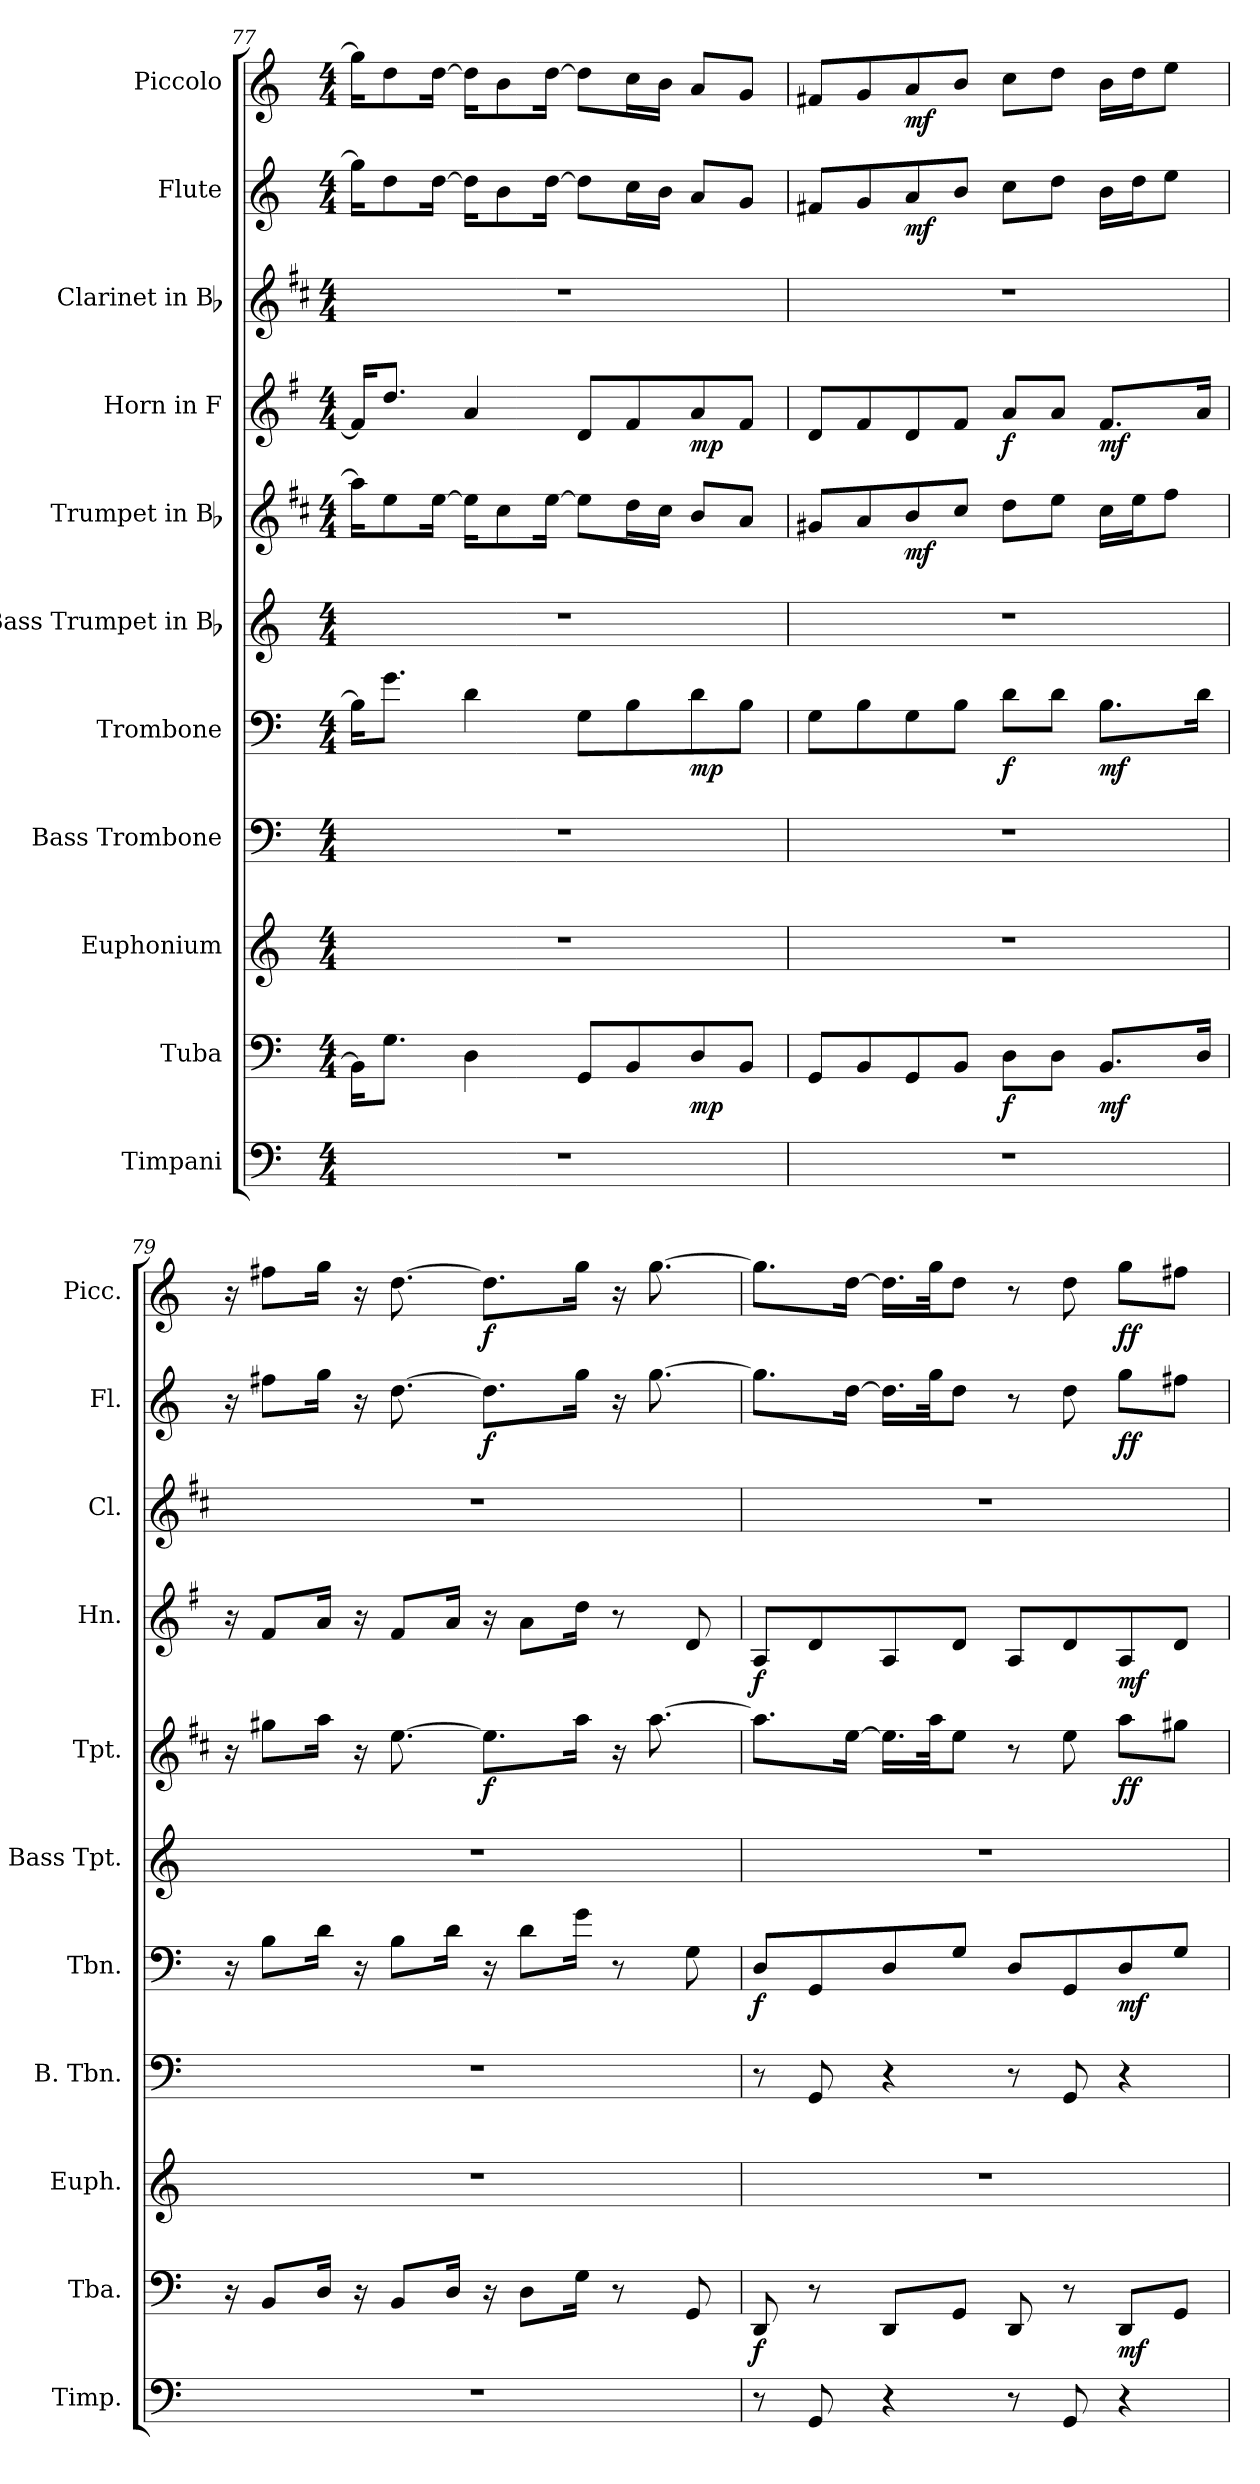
**kern	**kern	**dynam	**kern	**kern	**kern	**dynam	**kern	**kern	**dynam	**kern	**dynam	**kern	**kern	**dynam	**kern	**dynam
*part11	*part10	*part10	*part9	*part8	*part7	*part7	*part6	*part5	*part5	*part4	*part4	*part3	*part2	*part2	*part1	*part1
*staff11	*staff10	*staff10	*staff9	*staff8	*staff7	*staff7	*staff6	*staff5	*staff5	*staff4	*staff4	*staff3	*staff2	*staff2	*staff1	*staff1
*I"Timpani	*I"Tuba	*	*I"Euphonium	*I"Bass Trombone	*I"Trombone	*	*I"Bass Trumpet in Bb	*I"Trumpet in Bb	*	*I"Horn in F	*	*I"Clarinet in Bb	*I"Flute	*	*I"Piccolo	*
*I'Timp.	*I'Tba.	*	*I'Euph.	*I'B. Tbn.	*I'Tbn.	*	*I'Bass Tpt.	*I'Tpt.	*	*I'Hn.	*	*I'Cl.	*I'Fl.	*	*I'Picc.	*
*clefF4	*clefF4	*	*clefG2	*clefF4	*clefF4	*	*clefG2	*clefG2	*	*clefG2	*	*clefG2	*clefG2	*	*clefG2	*
*	*	*	*ITrd8c14	*	*	*	*ITrd8c14	*ITrd1c2	*	*ITrd4c7	*	*ITrd1c2	*	*	*ITrd-7c-12	*
*k[]	*k[]	*	*k[]	*k[]	*k[]	*	*k[]	*k[]	*	*k[]	*	*k[]	*k[]	*	*k[]	*
*C:	*C:	*	*C:	*C:	*C:	*	*C:	*C:	*	*C:	*	*C:	*C:	*	*C:	*
*M4/4	*M4/4	*	*M4/4	*M4/4	*M4/4	*	*M4/4	*M4/4	*	*M4/4	*	*M4/4	*M4/4	*	*M4/4	*
=77	=77	=77	=77	=77	=77	=77	=77	=77	=77	=77	=77	=77	=77	=77	=77	=77
1r	16BBi\KL]	.	1r	1r	16Bi\KL]	.	1r	16ggi\KL]	.	16Bi/KL]	.	1r	16ggi\KL]	.	16gggi\KL]	.
.	8.Gi\J	.	.	.	8.gi\J	.	.	8ddi\	.	8.gi/J	.	.	8ddi\	.	8dddi\	.
.	.	.	.	.	.	.	.	[16ddi\Jk	.	.	.	.	[16ddi\Jk	.	[16dddi\Jk	.
.	4Di\	.	.	.	4di\	.	.	16ddi\KL]	.	4di/	.	.	16ddi\KL]	.	16dddi\KL]	.
.	.	.	.	.	.	.	.	8bi\	.	.	.	.	8bi\	.	8bbi\	.
.	.	.	.	.	.	.	.	[16ddi\Jk	.	.	.	.	[16ddi\Jk	.	[16dddi\Jk	.
.	8GGi/L	.	.	.	8Gi\L	.	.	8ddi\L]	.	8Gi/L	.	.	8ddi\L]	.	8dddi\L]	.
.	8BBi/	.	.	.	8Bi\	.	.	16cci\L	.	8Bi/	.	.	16cci\L	.	16ccci\L	.
.	.	.	.	.	.	.	.	16bi\JJ	.	.	.	.	16bi\JJ	.	16bbi\JJ	.
.	8Di/	mp	.	.	8di\	mp	.	8ai/L	.	8di/	mp	.	8ai/L	.	8aai/L	.
.	8BBi/J	.	.	.	8Bi\J	.	.	8gi/J	.	8Bi/J	.	.	8gi/J	.	8ggi/J	.
=78	=78	=78	=78	=78	=78	=78	=78	=78	=78	=78	=78	=78	=78	=78	=78	=78
1r	8GGi/L	.	1r	1r	8Gi\L	.	1r	8f#Xi/L	.	8Gi/L	.	1r	8f#Xi/L	.	8ff#Xi/L	.
.	8BBi/	.	.	.	8Bi\	.	.	8gi/	.	8Bi/	.	.	8gi/	.	8ggi/	.
.	8GGi/	.	.	.	8Gi\	.	.	8ai/	mf	8Gi/	.	.	8ai/	mf	8aai/	mf
.	8BBi/J	.	.	.	8Bi\J	.	.	8bi/J	.	8Bi/J	.	.	8bi/J	.	8bbi/J	.
.	8Di\L	f	.	.	8di\L	f	.	8cci\L	.	8di/L	f	.	8cci\L	.	8ccci\L	.
.	8Di\J	.	.	.	8di\J	.	.	8ddi\J	.	8di/J	.	.	8ddi\J	.	8dddi\J	.
.	8.BBi/L	mf	.	.	8.Bi\L	mf	.	16bi\LL	.	8.Bi/L	mf	.	16bi\LL	.	16bbi\LL	.
.	.	.	.	.	.	.	.	16ddi\J	.	.	.	.	16ddi\J	.	16dddi\J	.
.	.	.	.	.	.	.	.	8eei\J	.	.	.	.	8eei\J	.	8eeei\J	.
.	16Di/Jk	.	.	.	16di\Jk	.	.	.	.	16di/Jk	.	.	.	.	.	.
=79	=79	=79	=79	=79	=79	=79	=79	=79	=79	=79	=79	=79	=79	=79	=79	=79
1r	16r	.	1r	1r	16r	.	1r	16r	.	16r	.	1r	16r	.	16r	.
.	8BBi/L	.	.	.	8Bi\L	.	.	8ff#Xi\L	.	8Bi/L	.	.	8ff#Xi\L	.	8fff#Xi\L	.
.	16Di/Jk	.	.	.	16di\Jk	.	.	16ggi\Jk	.	16di/Jk	.	.	16ggi\Jk	.	16gggi\Jk	.
.	16r	.	.	.	16r	.	.	16r	.	16r	.	.	16r	.	16r	.
.	8BBi/L	.	.	.	8Bi\L	.	.	[8.ddi\	.	8Bi/L	.	.	[8.ddi\	.	[8.dddi\	.
.	16Di/Jk	.	.	.	16di\Jk	.	.	.	.	16di/Jk	.	.	.	.	.	.
.	16r	.	.	.	16r	.	.	8.ddi\L]	f	16r	.	.	8.ddi\L]	f	8.dddi\L]	f
.	8Di\L	.	.	.	8di\L	.	.	.	.	8di\L	.	.	.	.	.	.
.	16Gi\Jk	.	.	.	16gi\Jk	.	.	16ggi\Jk	.	16gi\Jk	.	.	16ggi\Jk	.	16gggi\Jk	.
.	8r	.	.	.	8r	.	.	16r	.	8r	.	.	16r	.	16r	.
.	.	.	.	.	.	.	.	[8.ggi\	.	.	.	.	[8.ggi\	.	[8.gggi\	.
.	8GGi/	.	.	.	8Gi\	.	.	.	.	8Gi/	.	.	.	.	.	.
=80	=80	=80	=80	=80	=80	=80	=80	=80	=80	=80	=80	=80	=80	=80	=80	=80
8r	8DDi/	f	1r	8r	8Di/L	f	1r	8.ggi\L]	.	8Di/L	f	1r	8.ggi\L]	.	8.gggi\L]	.
8GGi/	8r	.	.	8GGi/	8GGi/	.	.	.	.	8Gi/	.	.	.	.	.	.
.	.	.	.	.	.	.	.	[16ddi\Jk	.	.	.	.	[16ddi\Jk	.	[16dddi\Jk	.
4r	8DDi/L	.	.	4r	8Di/	.	.	16.ddi\LL]	.	8Di/	.	.	16.ddi\LL]	.	16.dddi\LL]	.
.	.	.	.	.	.	.	.	32ggi\Jk	.	.	.	.	32ggi\Jk	.	32gggi\Jk	.
.	8GGi/J	.	.	.	8Gi/J	.	.	8ddi\J	.	8Gi/J	.	.	8ddi\J	.	8dddi\J	.
8r	8DDi/	.	.	8r	8Di/L	.	.	8r	.	8Di/L	.	.	8r	.	8r	.
8GGi/	8r	.	.	8GGi/	8GGi/	.	.	8ddi\	.	8Gi/	.	.	8ddi\	.	8dddi\	.
4r	8DDi/L	mf	.	4r	8Di/	mf	.	8ggi\L	ff	8Di/	mf	.	8ggi\L	ff	8gggi\L	ff
.	8GGi/J	.	.	.	8Gi/J	.	.	8ff#Xi\J	.	8Gi/J	.	.	8ff#Xi\J	.	8fff#Xi\J	.
=	=	=	=	=	=	=	=	=	=	=	=	=	=	=	=	=
*-	*-	*-	*-	*-	*-	*-	*-	*-	*-	*-	*-	*-	*-	*-	*-	*-
